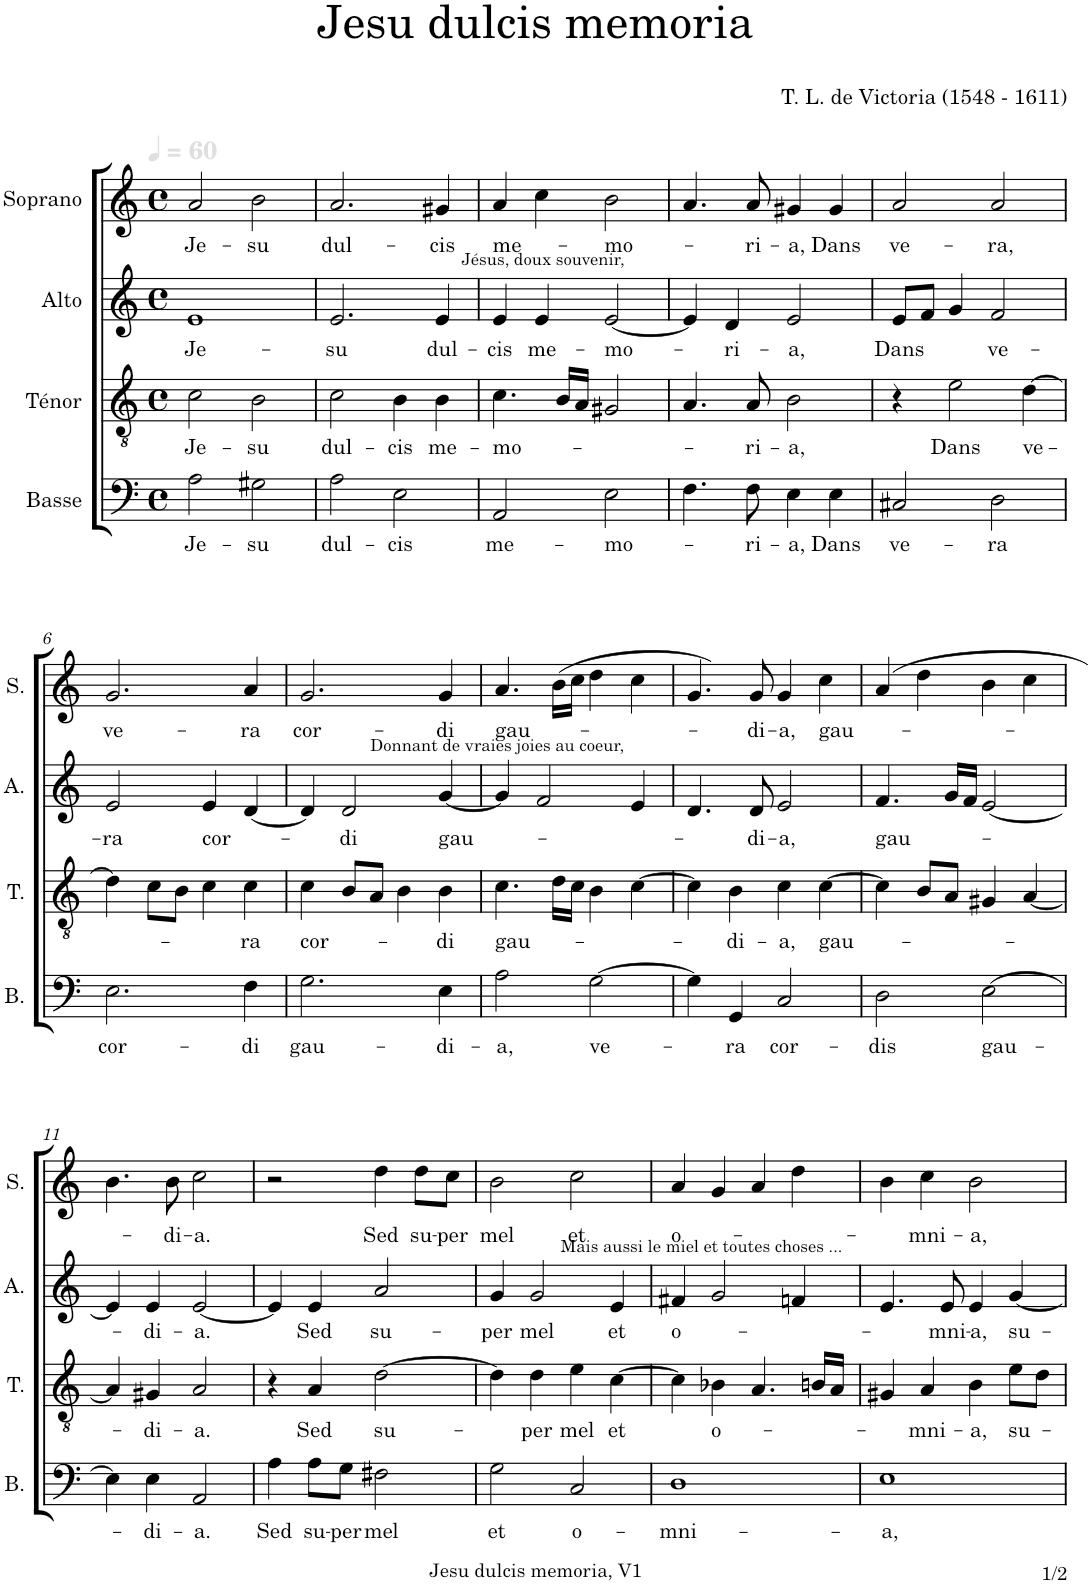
**kern	**text	**kern	**text	**kern	**text	**kern	**text
*part4	*part4	*part3	*part3	*part2	*part2	*part1	*part1
*staff4	*staff4	*staff3	*staff3	*staff2	*staff2	*staff1	*staff1
*I"Basse	*	*I"Ténor	*	*I"Alto	*	*I"Soprano	*
*I'B.	*	*I'T.	*	*I'A.	*	*I'S.	*
*clefF4	*	*clefGv2	*	*clefG2	*	*clefG2	*
*k[]	*	*k[]	*	*k[]	*	*k[]	*
*M4/4	*	*M4/4	*	*M4/4	*	*M4/4	*
*met(c)	*	*met(c)	*	*met(c)	*	*met(c)	*
*MM60	*	*MM60	*	*MM60	*	*MM60	*
=1	=1	=1	=1	=1	=1	=1	=1
!	!LO:LY:b	!	!LO:LY:b	!	!LO:LY:b	!	!LO:LY:b
2A\	Je-	2c\	Je-	1e	Je-	2a/	Je-
!	!	!	!	!	!	!LO:TX:b:t=Jésus, doux souvenir,	!
!	!LO:LY:b	!	!LO:LY:b	!	!	!	!LO:LY:b
2G#X\	-su	2B\	-su	.	.	2b\	-su
=2	=2	=2	=2	=2	=2	=2	=2
!	!LO:LY:b	!	!LO:LY:b	!	!LO:LY:b	!	!LO:LY:b
2A\	dul-	2c\	dul-	2.e/	-su	2.a/	dul-
!	!LO:LY:b	!	!LO:LY:b	!	!	!	!
2E\	-cis	4B\	-cis	.	.	.	.
!	!	!	!LO:LY:b	!	!LO:LY:b	!	!LO:LY:b
.	.	4B\	me-	4e/	dul-	4g#X/	-cis
=3	=3	=3	=3	=3	=3	=3	=3
!	!LO:LY:b	!	!LO:LY:b	!	!LO:LY:b	!	!LO:LY:b
2AA/	me-	4.c\	-mo-	4e/	-cis	4a/	me-
!	!	!	!	!	!LO:LY:b	!	!
.	.	.	.	4e/	me-	4cc\	.
.	.	16B/LL	.	.	.	.	.
.	.	16A/JJ	.	.	.	.	.
!	!LO:LY:b	!	!	!	!LO:LY:b	!	!LO:LY:b
2E\	-mo-	2G#X/	.	[2e/	-mo-	2b\	-mo-
=4	=4	=4	=4	=4	=4	=4	=4
4.F\	.	4.A/	.	4e/]	.	4.a/	.
!	!	!	!	!	!LO:LY:b	!	!
.	.	.	.	4d/	-ri-	.	.
!	!LO:LY:b	!	!LO:LY:b	!	!	!	!LO:LY:b
8F\	-ri-	8A/	-ri-	.	.	8a/	-ri-
!	!LO:LY:b	!	!LO:LY:b	!	!LO:LY:b	!	!LO:LY:b
4E\	-a,	2B\	-a,	2e/	-a,	4g#X/	-a,
!	!LO:LY:b	!	!	!	!	!	!LO:LY:b
4E\	Dans	.	.	.	.	4g#/	Dans
=5	=5	=5	=5	=5	=5	=5	=5
!	!LO:LY:b	!	!	!	!LO:LY:b	!	!LO:LY:b
2C#X/	ve-	4r	.	8e/L	Dans	2a/	ve-
.	.	.	.	8f/J	.	.	.
!	!	!	!LO:LY:b	!	!	!	!
.	.	2e\	Dans	4g/	.	.	.
!	!LO:LY:b	!	!	!	!LO:LY:b	!	!LO:LY:b
2D\	-ra	.	.	2f/	-ve-	2a/	-ra,
!	!	!	!LO:LY:b	!	!	!	!
.	.	[4d\	ve-	.	.	.	.
!!LO:LB:g=z
=6	=6	=6	=6	=6	=6	=6	=6
!	!LO:LY:b	!	!	!	!LO:LY:b	!	!LO:LY:b
2.E\	cor-	4d\]	.	2e/	-ra	2.g/	ve-
.	.	8c\L	.	.	.	.	.
.	.	8B\J	.	.	.	.	.
!	!	!	!	!	!LO:LY:b	!	!
.	.	4c\	.	4e/	cor-	.	.
!	!LO:LY:b	!	!LO:LY:b	!	!	!	!LO:LY:b
4F\	-di	4c\	-ra	[4d/	.	4a/	-ra
=7	=7	=7	=7	=7	=7	=7	=7
!	!	!	!	!	!	!LO:TX:b:t=Donnant de vraies joies au coeur,	!
!	!LO:LY:b	!	!LO:LY:b	!	!	!	!LO:LY:b
2.G\	gau-	4c\	cor-	4d/]	.	2.g/	cor-
!	!	!	!	!	!LO:LY:b	!	!
.	.	8B/L	.	2d/	-di	.	.
.	.	8A/J	.	.	.	.	.
.	.	4B\	.	.	.	.	.
!	!LO:LY:b	!	!LO:LY:b	!	!LO:LY:b	!	!LO:LY:b
4E\	-di-	4B\	-di	[4g/	gau-	4g/	-di
=8	=8	=8	=8	=8	=8	=8	=8
!	!LO:LY:b	!	!LO:LY:b	!	!	!	!LO:LY:b
2A\	-a,	4.c\	gau-	4g/]	.	4.a/	gau-
.	.	.	.	2f/	.	.	.
.	.	16d\LL	.	.	.	(16b\LL	.
.	.	16c\JJ	.	.	.	16cc\JJ)	.
!	!LO:LY:b	!	!	!	!	!	!
[2G\	ve-	4B\	.	.	.	4dd\	.
.	.	[4c\	.	4e/	.	4cc\	.
=9	=9	=9	=9	=9	=9	=9	=9
4G\]	.	4c\]	.	4.d/	.	4.g/	.
!	!LO:LY:b	!	!LO:LY:b	!	!	!	!
4GG/	-ra	4B\	-di-	.	.	.	.
!	!	!	!	!	!LO:LY:b	!	!LO:LY:b
.	.	.	.	8d/	-di-	8g/	-di-
!	!LO:LY:b	!	!LO:LY:b	!	!LO:LY:b	!	!LO:LY:b
2C/	cor-	4c\	-a,	2e/	-a,	4g/	-a,
!	!	!	!LO:LY:b	!	!	!	!LO:LY:b
.	.	[4c\	gau-	.	.	4cc\	gau-
=10	=10	=10	=10	=10	=10	=10	=10
!	!LO:LY:b	!	!	!	!LO:LY:b	!	!
2D\	-dis	4c\]	.	4.f/	gau-	(4a/	.
.	.	8B/L	.	.	.	4dd\)	.
.	.	8A/J	.	16g/LL	.	.	.
.	.	.	.	16f/JJ	.	.	.
!	!LO:LY:b	!	!	!	!	!	!
[2E\	gau-	4G#X/	.	[2e/	.	4b\	.
.	.	[4A/	.	.	.	4cc\	.
!!LO:LB:g=z
=11	=11	=11	=11	=11	=11	=11	=11
4E\]	.	4A/]	.	4e/]	.	4.b\	.
!	!LO:LY:b	!	!LO:LY:b	!	!LO:LY:b	!	!
4E\	-di-	4G#X/	-di-	4e/	-di-	.	.
!	!	!	!	!	!	!	!LO:LY:b
.	.	.	.	.	.	8b\	-di-
!	!LO:LY:b	!	!LO:LY:b	!	!LO:LY:b	!	!LO:LY:b
2AA/	-a.	2A/	-a.	[2e/	-a.	2cc\	-a.
=12	=12	=12	=12	=12	=12	=12	=12
!	!LO:LY:b	!	!	!	!	!	!
4A\	Sed	4r	.	4e/]	.	2r	.
!	!LO:LY:b	!	!LO:LY:b	!	!LO:LY:b	!	!
8A\L	su-	4A/	Sed	4e/	Sed	.	.
!	!LO:LY:b	!	!	!	!	!	!
8G\J	-per	.	.	.	.	.	.
!	!	!	!	!	!	!LO:TX:b:t=Mais aussi le miel et toutes choses ...	!
!	!LO:LY:b	!	!LO:LY:b	!	!LO:LY:b	!	!LO:LY:b
2F#X\	mel	[2d\	su-	2a/	su-	4dd\	Sed
!	!	!	!	!	!	!	!LO:LY:b
.	.	.	.	.	.	8dd\L	su-
!	!	!	!	!	!	!	!LO:LY:b
.	.	.	.	.	.	8cc\J	-per
=13	=13	=13	=13	=13	=13	=13	=13
!	!LO:LY:b	!	!	!	!LO:LY:b	!	!LO:LY:b
2G\	et	4d\]	.	4g/	-per	2b\	mel
!	!	!	!LO:LY:b	!	!LO:LY:b	!	!
.	.	4d\	-per	2g/	mel	.	.
!	!LO:LY:b	!	!LO:LY:b	!	!	!	!LO:LY:b
2C/	o-	4e\	mel	.	.	2cc\	et
!	!	!	!LO:LY:b	!	!LO:LY:b	!	!
.	.	[4c\	et	4e/	et	.	.
=14	=14	=14	=14	=14	=14	=14	=14
!	!LO:LY:b	!	!	!	!LO:LY:b	!	!LO:LY:b
1D	-mni-	4c\]	.	4f#X/	o-	4a/	o-
!	!	!	!LO:LY:b	!	!	!	!
.	.	4B-X\	o-	2g/	.	4g/	.
.	.	4.A/	.	.	.	4a/	.
.	.	.	.	4fn/	.	4dd\	.
.	.	16Bn/LL	.	.	.	.	.
.	.	16A/JJ	.	.	.	.	.
=15	=15	=15	=15	=15	=15	=15	=15
!	!LO:LY:b	!	!	!	!	!	!
1E	-a,	4G#X/	.	4.e/	.	4b\	.
!	!	!	!LO:LY:b	!	!	!	!LO:LY:b
.	.	4A/	-mni-	.	.	4cc\	-mni-
!	!	!	!	!	!LO:LY:b	!	!
.	.	.	.	8e/	-mni-	.	.
!	!	!	!LO:LY:b	!	!LO:LY:b	!	!LO:LY:b
.	.	4B\	-a,	4e/	-a,	2b\	-a,
!	!	!	!LO:LY:b	!	!LO:LY:b	!	!
.	.	8e\L	su-	[4g/	su-	.	.
.	.	8d\J	.	.	.	.	.
=	=	=	=	=	=	=	=
*-	*-	*-	*-	*-	*-	*-	*-
